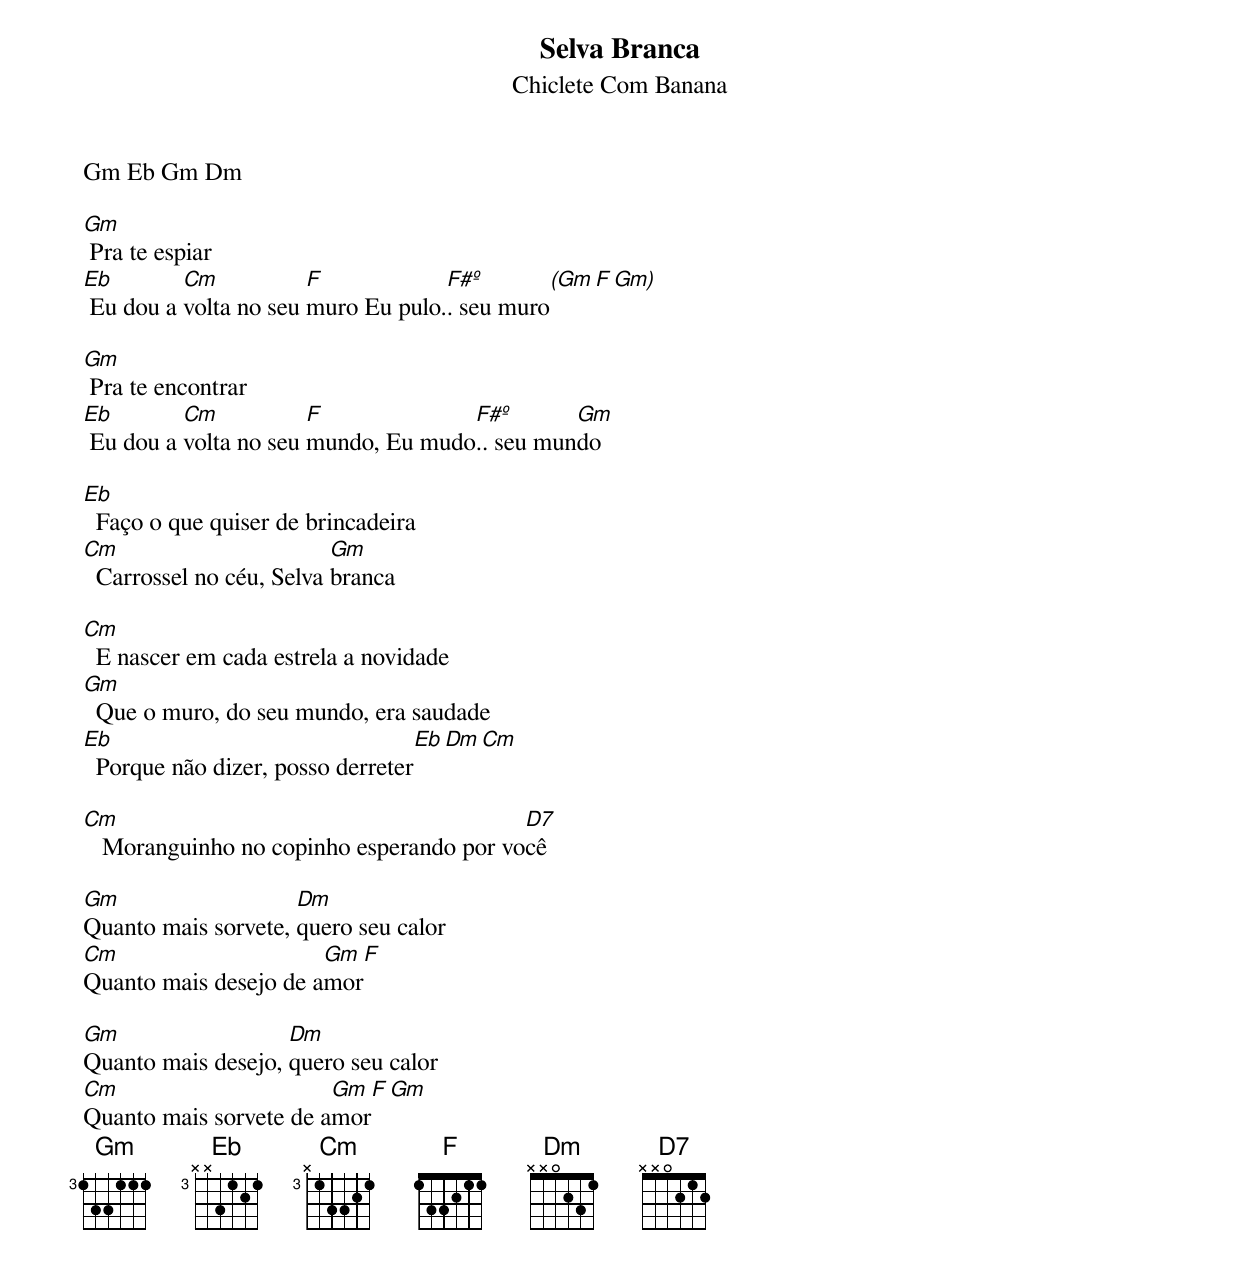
Selva Branca
Chiclete Com Banana


Gm Eb Gm Dm

Gm
 Pra te espiar
Eb        Cm           F            F#º        (Gm F Gm)
 Eu dou a volta no seu muro Eu pulo.. seu muro

Gm
 Pra te encontrar
Eb        Cm           F             F#º       Gm
 Eu dou a volta no seu mundo, Eu mudo.. seu mundo

Eb
  Faço o que quiser de brincadeira
Cm                        Gm
  Carrossel no céu, Selva branca

Cm
  E nascer em cada estrela a novidade
Gm
  Que o muro, do seu mundo, era saudade
Eb                                Eb   Dm    Cm
  Porque não dizer, posso derreter

Cm                                        D7
   Moranguinho no copinho esperando por você

Gm                   Dm
Quanto mais sorvete, quero seu calor
Cm                     Gm  F
Quanto mais desejo de amor

Gm                  Dm
Quanto mais desejo, quero seu calor
Cm                      Gm  F  Gm
Quanto mais sorvete de amor
